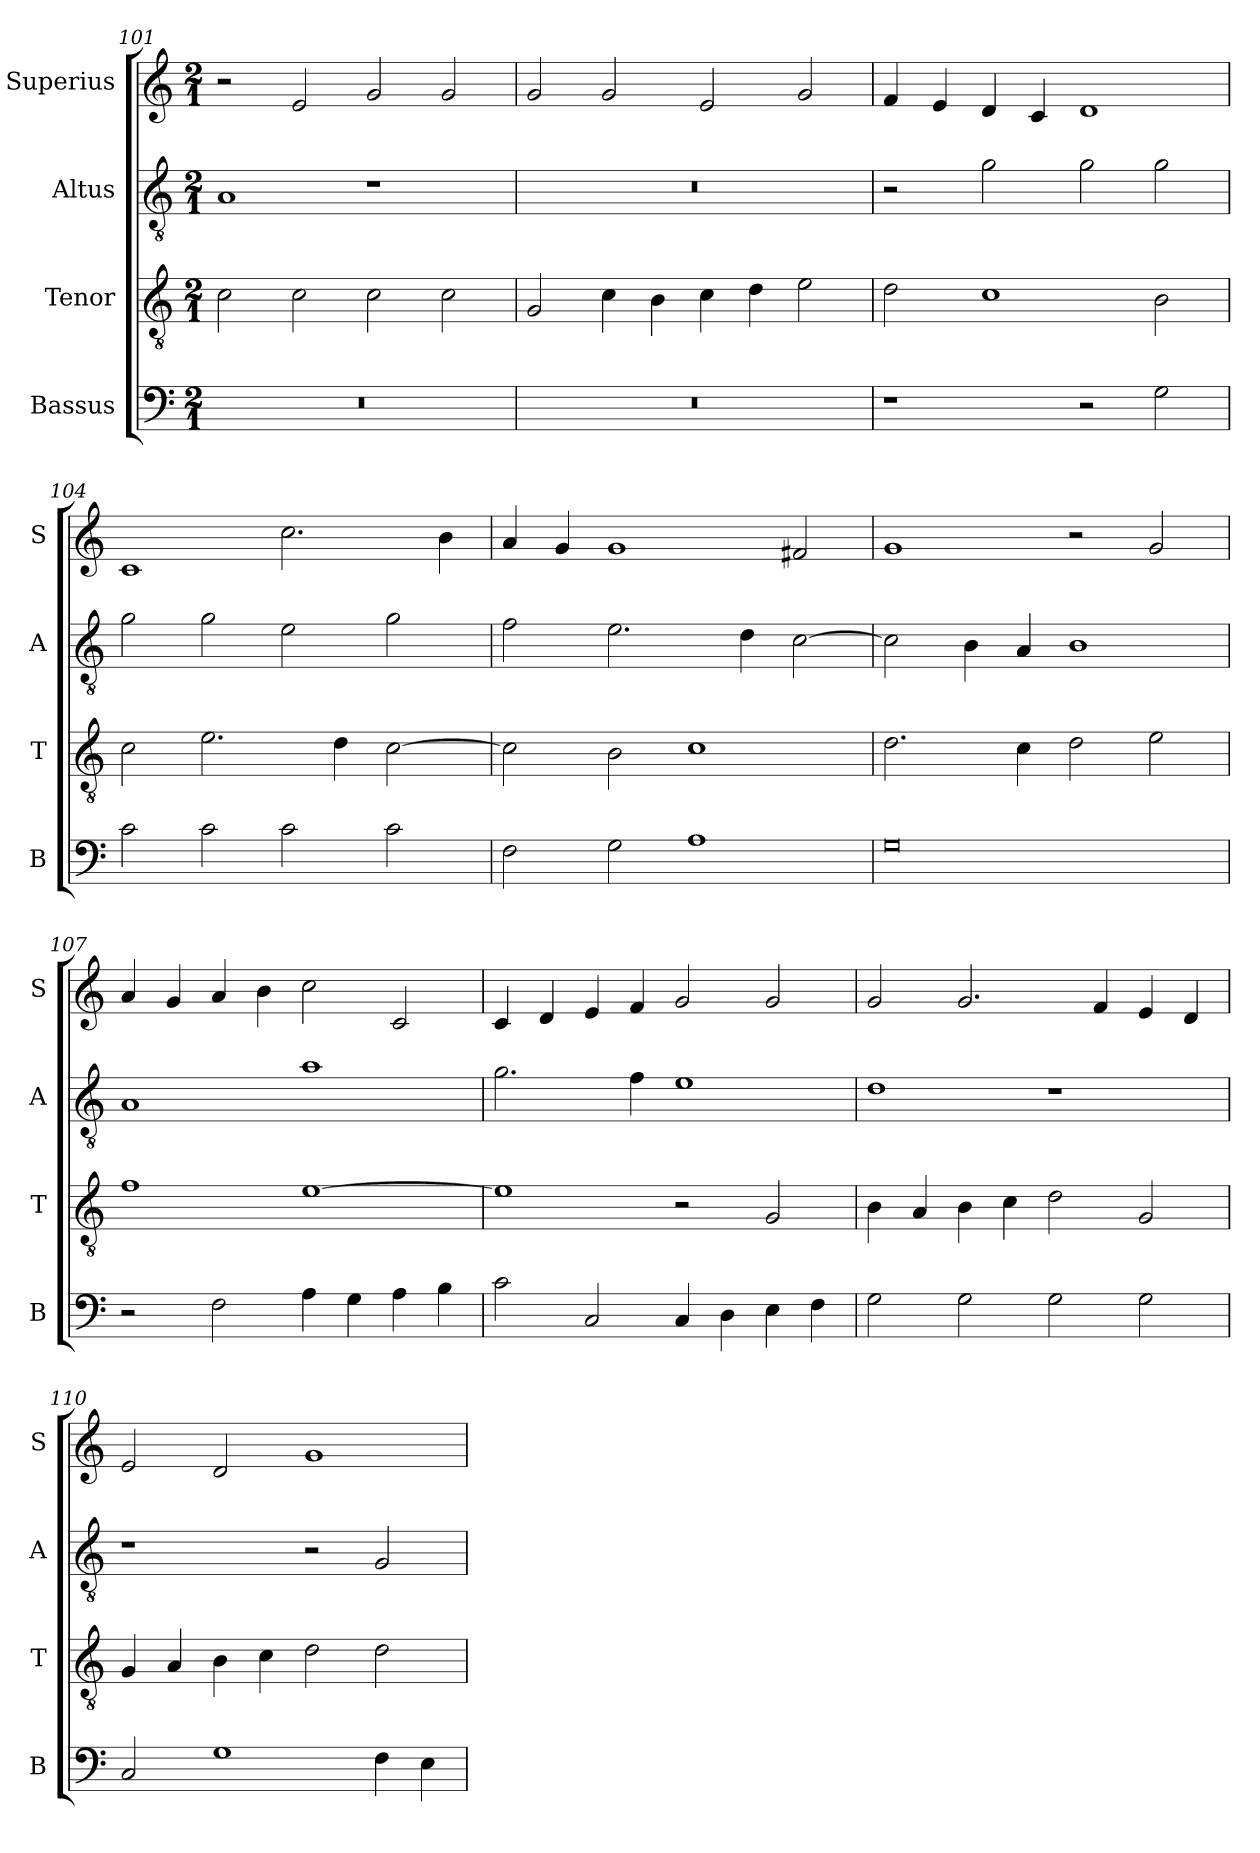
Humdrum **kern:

**kern	**kern	**kern	**kern
*part4	*part3	*part2	*part1
*staff4	*staff3	*staff2	*staff1
*I"Bassus	*I"Tenor	*I"Altus	*I"Superius
*I'B	*I'T	*I'A	*I'S
*clefF4	*clefGv2	*clefGv2	*clefG2
*k[]	*k[]	*k[]	*k[]
*M2/1	*M2/1	*M2/1	*M2/1
=101	=101	=101	=101
0r	2c\	1A	2r
.	2c\	.	2e/
.	2c\	1r	2g/
.	2c\	.	2g/
=102	=102	=102	=102
0r	2G/	0r	2g/
.	4c\	.	2g/
.	4B\	.	.
.	4c\	.	2e/
.	4d\	.	.
.	2e\	.	2g/
=103	=103	=103	=103
1r	2d\	2r	4f/
.	.	.	4e/
.	1c	2g\	4d/
.	.	.	4c/
2r	.	2g\	1d
2G\	2B\	2g\	.
=104	=104	=104	=104
2c\	2c\	2g\	1c
2c\	2.e\	2g\	.
2c\	.	2e\	2.cc\
.	4d\	.	.
2c\	[2c\	2g\	.
.	.	.	4b\
=105	=105	=105	=105
2F\	2c\]	2f\	4a/
.	.	.	4g/
2G\	2B\	2.e\	1g
1A	1c	.	.
.	.	4d\	.
.	.	[2c\	2f#X/
=106	=106	=106	=106
0G	2.d\	2c\]	1g
.	.	4B\	.
.	4c\	4A/	.
.	2d\	1B	2r
.	2e\	.	2g/
=107	=107	=107	=107
2r	1f	1A	4a/
.	.	.	4g/
2F\	.	.	4a/
.	.	.	4b\
4A\	[1e	1a	2cc\
4G\	.	.	.
4A\	.	.	2c/
4B\	.	.	.
=108	=108	=108	=108
2c\	1e]	2.g\	4c/
.	.	.	4d/
2C/	.	.	4e/
.	.	4f\	4f/
4C/	2r	1e	2g/
4D\	.	.	.
4E\	2G/	.	2g/
4F\	.	.	.
=109	=109	=109	=109
2G\	4B\	1d	2g/
.	4A/	.	.
2G\	4B\	.	2.g/
.	4c\	.	.
2G\	2d\	1r	.
.	.	.	4f/
2G\	2G/	.	4e/
.	.	.	4d/
=110	=110	=110	=110
2C/	4G/	1r	2e/
.	4A/	.	.
1G	4B\	.	2d/
.	4c\	.	.
.	2d\	2r	1g
4F\	2d\	2G/	.
4E\	.	.	.
=	=	=	=
*-	*-	*-	*-
